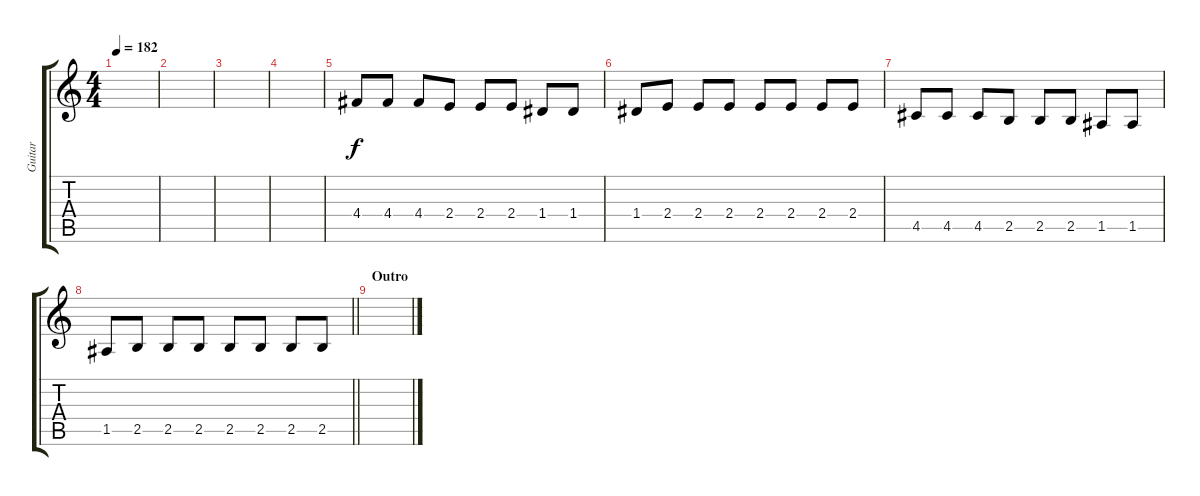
\track ("Guitar" "Guitar") {instrument distortionguitar}
\staff {score tabs}
\tuning (E4 B3 G3 D3 A2 E2) {hide}
\ts (4 4)
\tempo 182
\clef g2
\ks c
|
|
|
|
4.4.8 4.4.8 4.4.8 2.4.8 2.4.8 2.4.8 1.4.8 1.4.8 |
1.4.8 2.4.8 2.4.8 2.4.8 2.4.8 2.4.8 2.4.8 2.4.8 |
4.5.8 4.5.8 4.5.8 2.5.8 2.5.8 2.5.8 1.5.8 1.5.8 |
\barLineRight lightlight
1.5.8 2.5.8 2.5.8 2.5.8 2.5.8 2.5.8 2.5.8 2.5.8 |
\section ("" "Outro")
